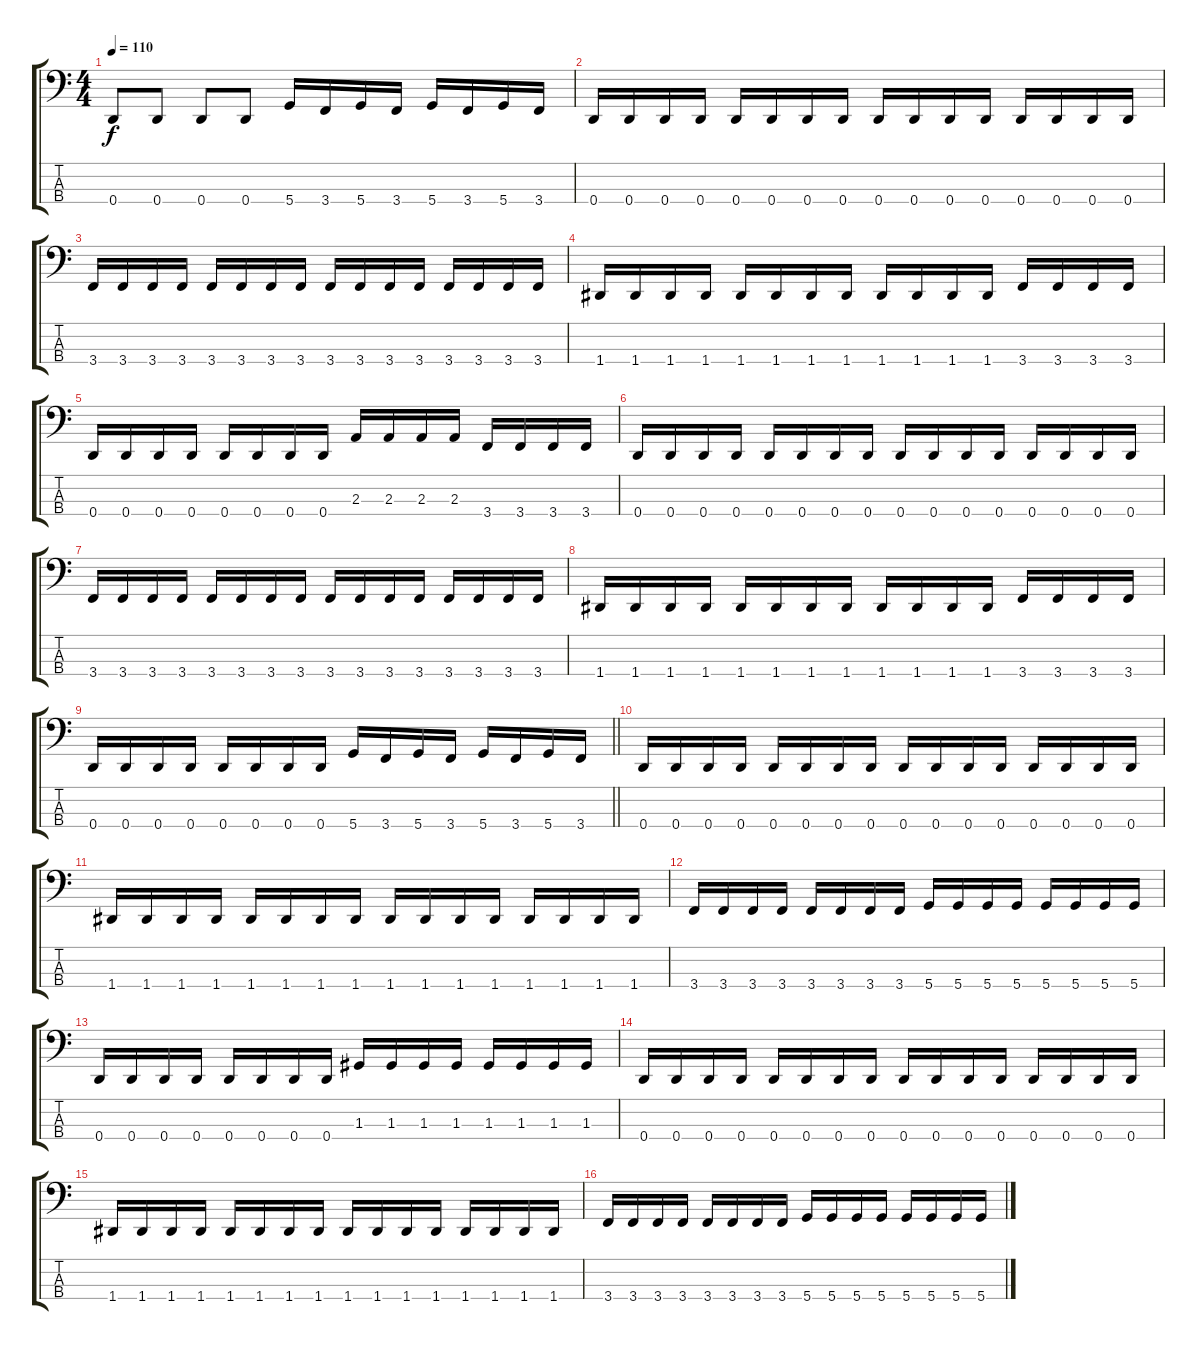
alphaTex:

\track "" {instrument electricbassfinger}
\staff {score tabs}
\tuning (F2 C2 G1 D1) {hide}
\ts (4 4)
\tempo 110
\clef f4
\ks c
0.4.8{dy f} 0.4.8 0.4.8 0.4.8 5.4.16 3.4.16 5.4.16 3.4.16 5.4.16 3.4.16 5.4.16 3.4.16 |
0.4.16 0.4.16 0.4.16 0.4.16 0.4.16 0.4.16 0.4.16 0.4.16 0.4.16 0.4.16 0.4.16 0.4.16 0.4.16 0.4.16 0.4.16 0.4.16 |
3.4.16 3.4.16 3.4.16 3.4.16 3.4.16 3.4.16 3.4.16 3.4.16 3.4.16 3.4.16 3.4.16 3.4.16 3.4.16 3.4.16 3.4.16 3.4.16 |
1.4.16 1.4.16 1.4.16 1.4.16 1.4.16 1.4.16 1.4.16 1.4.16 1.4.16 1.4.16 1.4.16 1.4.16 3.4.16 3.4.16 3.4.16 3.4.16 |
0.4.16 0.4.16 0.4.16 0.4.16 0.4.16 0.4.16 0.4.16 0.4.16 2.3.16 2.3.16 2.3.16 2.3.16 3.4.16 3.4.16 3.4.16 3.4.16 |
0.4.16 0.4.16 0.4.16 0.4.16 0.4.16 0.4.16 0.4.16 0.4.16 0.4.16 0.4.16 0.4.16 0.4.16 0.4.16 0.4.16 0.4.16 0.4.16 |
3.4.16 3.4.16 3.4.16 3.4.16 3.4.16 3.4.16 3.4.16 3.4.16 3.4.16 3.4.16 3.4.16 3.4.16 3.4.16 3.4.16 3.4.16 3.4.16 |
1.4.16 1.4.16 1.4.16 1.4.16 1.4.16 1.4.16 1.4.16 1.4.16 1.4.16 1.4.16 1.4.16 1.4.16 3.4.16 3.4.16 3.4.16 3.4.16 |
\barLineRight lightlight
0.4.16 0.4.16 0.4.16 0.4.16 0.4.16 0.4.16 0.4.16 0.4.16 5.4.16 3.4.16 5.4.16 3.4.16 5.4.16 3.4.16 5.4.16 3.4.16 |
0.4.16 0.4.16 0.4.16 0.4.16 0.4.16 0.4.16 0.4.16 0.4.16 0.4.16 0.4.16 0.4.16 0.4.16 0.4.16 0.4.16 0.4.16 0.4.16 |
1.4.16 1.4.16 1.4.16 1.4.16 1.4.16 1.4.16 1.4.16 1.4.16 1.4.16 1.4.16 1.4.16 1.4.16 1.4.16 1.4.16 1.4.16 1.4.16 |
3.4.16 3.4.16 3.4.16 3.4.16 3.4.16 3.4.16 3.4.16 3.4.16 5.4.16 5.4.16 5.4.16 5.4.16 5.4.16 5.4.16 5.4.16 5.4.16 |
0.4.16 0.4.16 0.4.16 0.4.16 0.4.16 0.4.16 0.4.16 0.4.16 1.3.16 1.3.16 1.3.16 1.3.16 1.3.16 1.3.16 1.3.16 1.3.16 |
0.4.16 0.4.16 0.4.16 0.4.16 0.4.16 0.4.16 0.4.16 0.4.16 0.4.16 0.4.16 0.4.16 0.4.16 0.4.16 0.4.16 0.4.16 0.4.16 |
1.4.16 1.4.16 1.4.16 1.4.16 1.4.16 1.4.16 1.4.16 1.4.16 1.4.16 1.4.16 1.4.16 1.4.16 1.4.16 1.4.16 1.4.16 1.4.16 |
3.4.16 3.4.16 3.4.16 3.4.16 3.4.16 3.4.16 3.4.16 3.4.16 5.4.16 5.4.16 5.4.16 5.4.16 5.4.16 5.4.16 5.4.16 5.4.16
